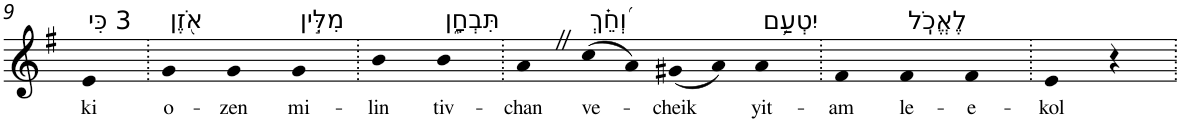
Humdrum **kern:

**kern	**text
*part1	*part1
*staff1	*staff1
*I"Piano	*
*I'Pno	*
!!LO:PB:g=z
*clefG2	*
*k[f#]	*
*G:	*
=9	=9
!LO:TX:a:t=3 כִּי	!
!	!LO:LY:b
4e	ki
=10.	=10.
!LO:TX:a:t=אֹ֭זֶן	!
!	!LO:LY:b
4g	o-
!	!LO:LY:b
4g	-zen
!LO:TX:a:t=מִלִּ֣ין	!
!	!LO:LY:b
4g	mi-
=11.	=11.
!	!LO:LY:b
4b	-lin
!LO:TX:a:t=תִּבְחָ֑ן	!
!	!LO:LY:b
4b	tiv-
=12.	=12.
!	!LO:LY:b
4aZ	-chan
!LO:TX:a:t=וְ֝חֵ֗ךְ	!
!	!LO:LY:b
(8cc	ve-
8a)	.
!	!LO:LY:b
(8g#X	-cheik
8a)	.
!LO:TX:a:t=יִטְעַ֥ם	!
!	!LO:LY:b
4a	yit-
=13.	=13.
!	!LO:LY:b
4f#	-am
!LO:TX:a:t=לֶאֱכֹֽל	!
!	!LO:LY:b
4f#	le-
!	!LO:LY:b
4f#	-e-
=14.	=14.
!	!LO:LY:b
4e	-kol
4r	.
=.	=.
*-	*-
